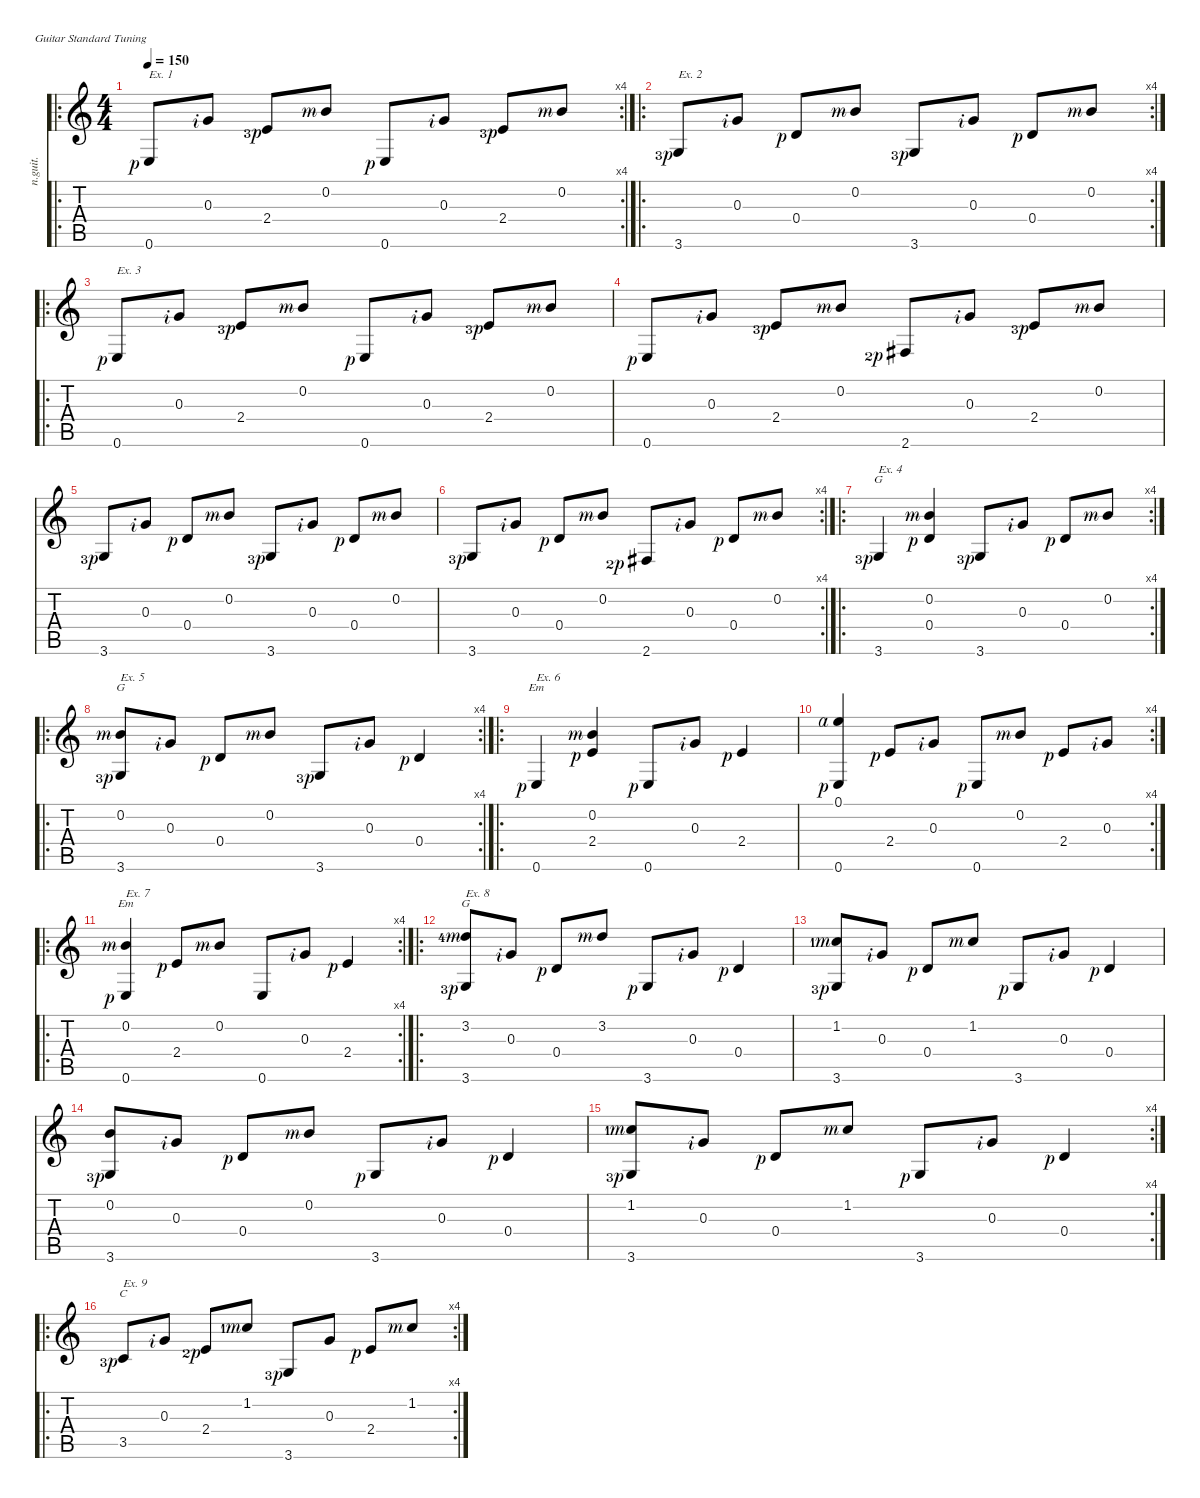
\defaultSystemsLayout 4
\hideDynamics
\bracketExtendMode nobrackets
\otherSystemsTrackNameOrientation horizontal
\track ("Nylon Guitar" "n.guit.") {instrument acousticguitarnylon}
\staff {score tabs}
\tuning (E4 B3 G3 D3 A2 E2)
\chord ("G" x x x x x 0) {showdiagram false showfingering false}
\chord ("G" 3 0 0 0 2 3) {showdiagram false showfingering false}
\chord ("Em" x x x x x 0) {showdiagram false showfingering false}
\chord ("Em" x 0 x x x 0) {showdiagram false showfingering false}
\chord ("G" x 3 x x x 3) {showdiagram false showfingering false barre 3}
\chord ("C" x x x x 3 x) {showdiagram false showfingering false}
\ro
\rc 4
\ts (4 4)
\tempo 150
\clef g2
\ks c
0.6{rf 1}.8{txt "Ex. 1" dy mf instrument acousticguitarnylon beam Up} 0.3{rf 2}.8{beam Up} 2.4{lf 4 rf 1}.8{beam Up} 0.2{rf 3}.8{beam Up} 0.6{rf 1}.8{beam Up} 0.3{rf 2}.8{beam Up} 2.4{lf 4 rf 1}.8{beam Up} 0.2{rf 3}.8{beam Up} |
\ro
\rc 4
3.6{lf 4 rf 1}.8{txt "Ex. 2" beam Up} 0.3{rf 2}.8{beam Up} 0.4{rf 1}.8{beam Up} 0.2{rf 3}.8{beam Up} 3.6{lf 4 rf 1}.8{beam Up} 0.3{rf 2}.8{beam Up} 0.4{rf 1}.8{beam Up} 0.2{rf 3}.8{beam Up} |
\ro
0.6{rf 1}.8{txt "Ex. 3" beam Up} 0.3{rf 2}.8{beam Up} 2.4{lf 4 rf 1}.8{beam Up} 0.2{rf 3}.8{beam Up} 0.6{rf 1}.8{beam Up} 0.3{rf 2}.8{beam Up} 2.4{lf 4 rf 1}.8{beam Up} 0.2{rf 3}.8{beam Up} |
0.6{rf 1}.8{beam Up} 0.3{rf 2}.8{beam Up} 2.4{lf 4 rf 1}.8{beam Up} 0.2{rf 3}.8{beam Up} 2.6{lf 3 rf 1 acc #}.8{beam Up} 0.3{rf 2}.8{beam Up} 2.4{lf 4 rf 1}.8{beam Up} 0.2{rf 3}.8{beam Up} |
3.6{lf 4 rf 1}.8{beam Up} 0.3{rf 2}.8{beam Up} 0.4{rf 1}.8{beam Up} 0.2{rf 3}.8{beam Up} 3.6{lf 4 rf 1}.8{beam Up} 0.3{rf 2}.8{beam Up} 0.4{rf 1}.8{beam Up} 0.2{rf 3}.8{beam Up} |
\rc 4
3.6{lf 4 rf 1}.8{beam Up} 0.3{rf 2}.8{beam Up} 0.4{rf 1}.8{beam Up} 0.2{rf 3}.8{beam Up} 2.6{lf 3 rf 1 acc #}.8{beam Up} 0.3{rf 2}.8{beam Up} 0.4{rf 1}.8{beam Up} 0.2{rf 3}.8{beam Up} |
\ro
\rc 4
3.6{lf 4 rf 1}.4{ch "G" txt "Ex. 4" beam Up} (0.4{rf 1} 0.2{rf 3}).4{beam Up} 3.6{lf 4 rf 1}.8{beam Up} 0.3{rf 2}.8{beam Up} 0.4{rf 1}.8{beam Up} 0.2{rf 3}.8{beam Up} |
\ro
\rc 4
(3.6{lf 4 rf 1} 0.2{rf 3}).8{ch "G" txt "Ex. 5" beam Up} 0.3{rf 2}.8{beam Up} 0.4{rf 1}.8{beam Up} 0.2{rf 3}.8{beam Up} 3.6{lf 4 rf 1}.8{beam Up} 0.3{rf 2}.8{beam Up} 0.4{rf 1}.4{beam Up} |
\ro
0.6{rf 1}.4{ch "Em" txt "Ex. 6" beam Up} (2.4{rf 1} 0.2{rf 3}).4{beam Up} 0.6{rf 1}.8{beam Up} 0.3{rf 2}.8{beam Up} 2.4{rf 1}.4{beam Up} |
\rc 4
(0.6{rf 1} 0.1{rf 4}).4{beam Up} 2.4{rf 1}.8{beam Up} 0.3{rf 2}.8{beam Up} 0.6{rf 1}.8{beam Up} 0.2{rf 3}.8{beam Up} 2.4{rf 1}.8{beam Up} 0.3{rf 2}.8{beam Up} |
\ro
\rc 4
(0.6{rf 1} 0.2{rf 3}).4{ch "Em" txt "Ex. 7" beam Up} 2.4{rf 1}.8{beam Up} 0.2{rf 3}.8{beam Up} 0.6.8{beam Up} 0.3{rf 2}.8{beam Up} 2.4{rf 1}.4{beam Up} |
\ro
(3.6{lf 4 rf 1} 3.2{lf 5 rf 3}).8{ch "G" txt "Ex. 8" beam Up} 0.3{rf 2}.8{beam Up} 0.4{rf 1}.8{beam Up} 3.2{rf 3}.8{beam Up} 3.6{rf 1}.8{beam Up} 0.3{rf 2}.8{beam Up} 0.4{rf 1}.4{beam Up} |
(3.6{lf 4 rf 1} 1.2{lf 2 rf 3}).8{beam Up} 0.3{rf 2}.8{beam Up} 0.4{rf 1}.8{beam Up} 1.2{rf 3}.8{beam Up} 3.6{rf 1}.8{beam Up} 0.3{rf 2}.8{beam Up} 0.4{rf 1}.4{beam Up} |
(3.6{lf 4 rf 1} 0.2).8{beam Up} 0.3{rf 2}.8{beam Up} 0.4{rf 1}.8{beam Up} 0.2{rf 3}.8{beam Up} 3.6{rf 1}.8{beam Up} 0.3{rf 2}.8{beam Up} 0.4{rf 1}.4{beam Up} |
\rc 4
(3.6{lf 4 rf 1} 1.2{lf 2 rf 3}).8{beam Up} 0.3{rf 2}.8{beam Up} 0.4{rf 1}.8{beam Up} 1.2{rf 3}.8{beam Up} 3.6{rf 1}.8{beam Up} 0.3{rf 2}.8{beam Up} 0.4{rf 1}.4{beam Up} |
\ro
\rc 4
3.5{lf 4 rf 1}.8{ch "C" txt "Ex. 9" beam Up} 0.3{rf 2}.8{beam Up} 2.4{lf 3 rf 1}.8{beam Up} 1.2{lf 2 rf 3}.8{beam Up} 3.6{lf 4 rf 1}.8{beam Up} 0.3.8{beam Up} 2.4{rf 1}.8{beam Up} 1.2{rf 3}.8{beam Up}
